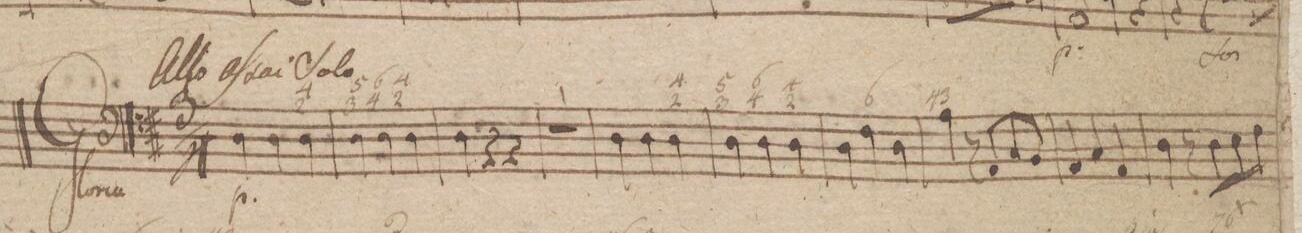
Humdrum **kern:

**kern	**fba	**dynam
*I"Organo	*	*
*clefF4	*	*
*k[f#c#]	*	*
*M3/4	*	*
*2\right	*	*
*4\right	*	*
*8\right	*	*
*16\right	*	*
4D\	.	p
4D\	.	.
4D\	4 2	.
=2	=2	=2
4D\	5 3	.
4D\	6 4	.
.	4 2	.
4D\	.	.
=3	=3	=3
4D\	.	.
4r	.	.
4r	.	.
=4	=4	=4
2.r	.	.
=5	=5	=5
4D\	.	.
4D\	.	.
4D\	4 2	.
=6	=6	=6
4D\	5 3	.
4D\	6 4	.
4D\	4 2	.
=7	=7	=7
4D\	.	.
4F#\	6	.
4D\	.	.
=8	=8	=8
.	4	.
4A\	3	.
8r	.	.
8AA/L	.	.
8C#/	.	.
8BB/J	.	.
=9	=9	=9
4AA/	.	.
4C#/	.	.
4AA/	.	.
=10	=10	=10
4D\	.	.
8r	.	.
8D\L	.	.
8E\	.	.
8F#\J	.	.
=11	=11	=11
*-	*-	*-
